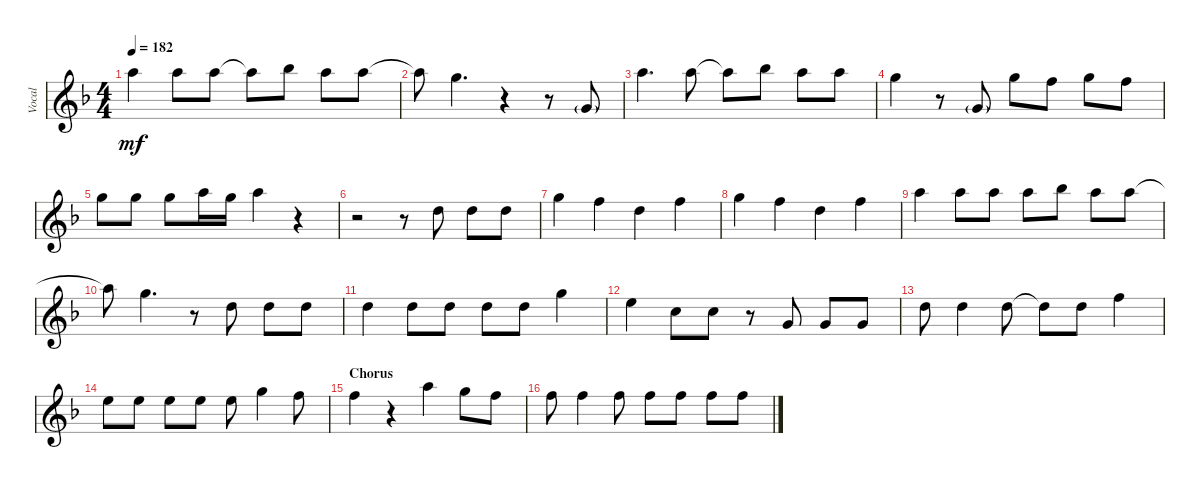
\track ("Vocal" "Vocal") {instrument sopranosax}
\staff {score}
\tuning (E4 B3 G3 D3 A2 E2 B1) {hide}
\ts (4 4)
\tempo 182
\clef g2
\ks f
17.1.4{dy mf} 17.1.8 17.1.8 17.1{t}.8 18.1.8 17.1.8 17.1.8 |
17.1{t}.8 15.1.4{d} r.4 r.8 3.1{g}.8 |
17.1.4{d} 17.1.8 17.1{t}.8 18.1.8 17.1.8 17.1.8 |
15.1.4 r.8 3.1{g}.8 15.1.8 13.1.8 15.1.8 13.1.8 |
15.1.8 15.1.8 15.1.8 17.1.16 15.1.16 17.1.4 r.4 |
r.2 r.8 10.1.8 10.1.8 10.1.8 |
15.1.4 13.1.4 10.1.4 13.1.4 |
15.1.4 13.1.4 10.1.4 13.1.4 |
17.1.4 17.1.8 17.1.8 17.1.8 18.1.8 17.1.8 17.1.8 |
17.1{t}.8 15.1.4{d} r.8 10.1.8 10.1.8 10.1.8 |
10.1.4 10.1.8 10.1.8 10.1.8 10.1.8 15.1.4 |
12.1.4 8.1.8 8.1.8 r.8 3.1.8 3.1.8 3.1.8 |
10.1.8 10.1.4 10.1.8 10.1{t}.8 10.1.8 13.1.4 |
12.1.8 12.1.8 12.1.8 12.1.8 12.1.8 15.1.4 13.1.8 |
\section ("" "Chorus")
13.1.4 r.4 17.1.4 15.1.8 13.1.8 |
13.1.8 13.1.4 13.1.8 13.1.8 13.1.8 13.1.8 13.1.8
